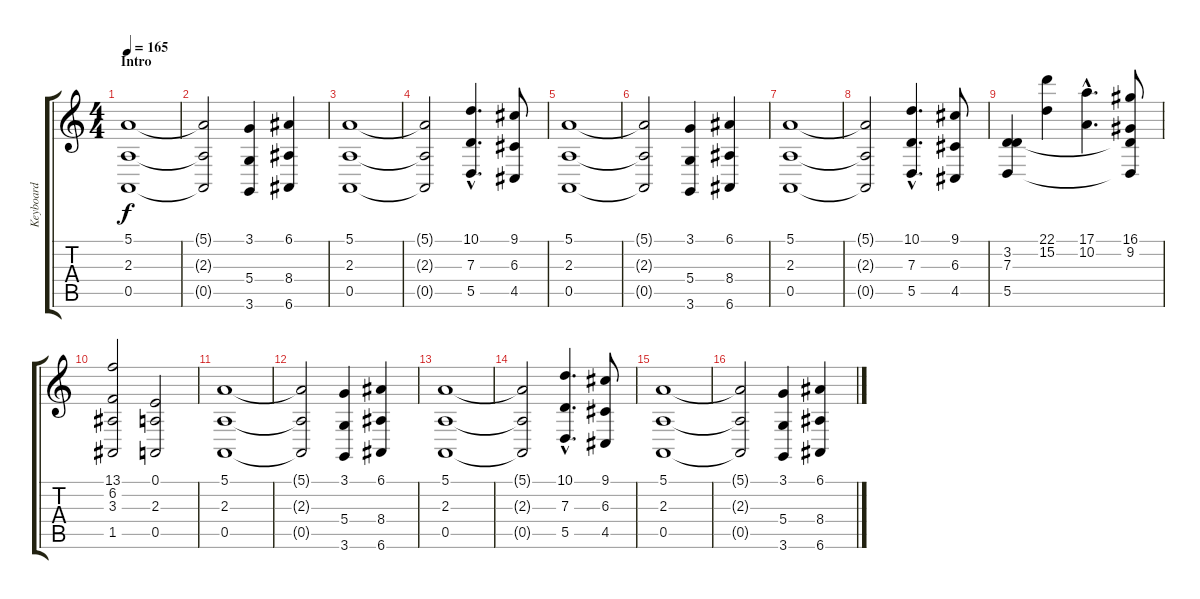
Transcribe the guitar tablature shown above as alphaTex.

\track ("Keyboard" "Keyboard") {instrument choiraahs}
\staff {score tabs}
\tuning (E4 B3 G3 D3 A2 E2) {hide}
\ts (4 4)
\section ("" "Intro")
\tempo 165
\clef g2
\ks c
(5.1 2.3 0.5).1{dy f instrument choiraahs} |
(5.1{t} 2.3{t} 0.5{t}).2 (3.1 5.4 3.6).4 (6.1 8.4 6.6).4 |
(5.1 2.3 0.5).1 |
(5.1{t} 2.3{t} 0.5{t}).2 (10.1{hac} 7.3{hac} 5.5{hac}).4{d} (9.1 6.3 4.5).8 |
(5.1 2.3 0.5).1 |
(5.1{t} 2.3{t} 0.5{t}).2 (3.1 5.4 3.6).4 (6.1 8.4 6.6).4 |
(5.1 2.3 0.5).1 |
(5.1{t} 2.3{t} 0.5{t}).2 (10.1{hac} 7.3{hac} 5.5{hac}).4{d} (9.1 6.3 4.5).8 |
(3.2 7.3 5.5).4 (22.1 15.2).4 (17.1{hac} 10.2{hac}).4{d} (16.1 9.2 7.3{t} 5.5{t}).8 |
(13.1 6.2 3.3 1.5).2 (0.1 2.3 0.5).2 |
(5.1 2.3 0.5).1 |
(5.1{t} 2.3{t} 0.5{t}).2 (3.1 5.4 3.6).4 (6.1 8.4 6.6).4 |
(5.1 2.3 0.5).1 |
(5.1{t} 2.3{t} 0.5{t}).2 (10.1{hac} 7.3{hac} 5.5{hac}).4{d} (9.1 6.3 4.5).8 |
(5.1 2.3 0.5).1 |
(5.1{t} 2.3{t} 0.5{t}).2 (3.1 5.4 3.6).4 (6.1 8.4 6.6).4
